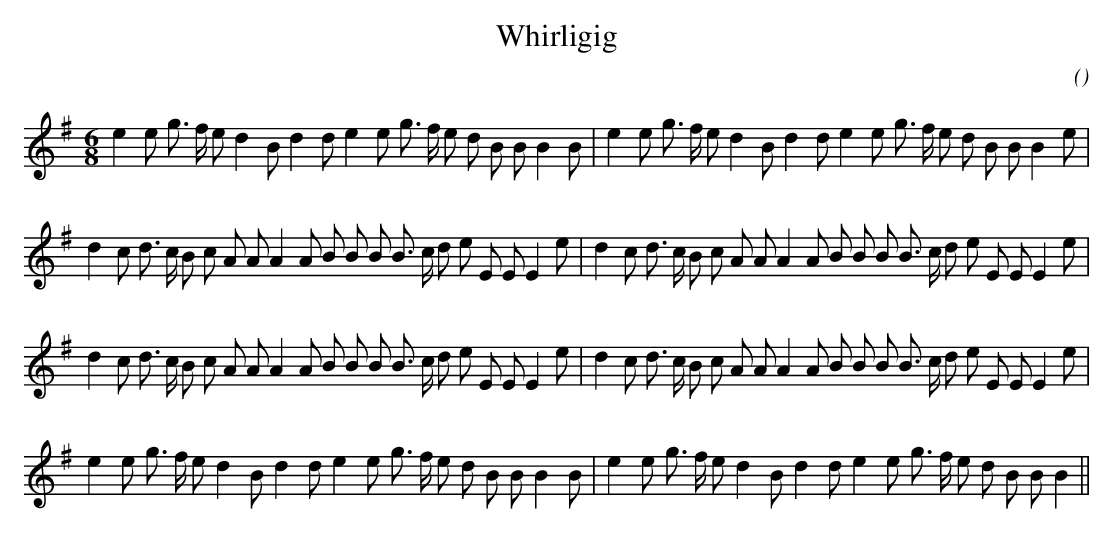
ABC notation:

X:1
T: Whirligig
C:
O:
M:6/8
K:Em
K:Em
M:6/8
L:1/16
e4 e2 g3 f e2 d4 B2 d4 d2 e4 e2 g3 f e2 d2 B2 B2 B4 B2 |e4 e2 g3 f e2 d4 B2 d4 d2 e4 e2 g3 f e2 d2 B2 B2 B4 e2 |
d4 c2 d3 c B2 c2 A2 A2 A4 A2 B2 B2 B2 B3 c d2 e2 E2 E2 E4 e2 |d4 c2 d3 c B2 c2 A2 A2 A4 A2 B2 B2 B2 B3 c d2 e2 E2 E2 E4 e2 |
d4 c2 d3 c B2 c2 A2 A2 A4 A2 B2 B2 B2 B3 c d2 e2 E2 E2 E4 e2 |d4 c2 d3 c B2 c2 A2 A2 A4 A2 B2 B2 B2 B3 c d2 e2 E2 E2 E4 e2 |
e4 e2 g3 f e2 d4 B2 d4 d2 e4 e2 g3 f e2 d2 B2 B2 B4 B2 |e4 e2 g3 f e2 d4 B2 d4 d2 e4 e2 g3 f e2 d2 B2 B2 B4 ||
